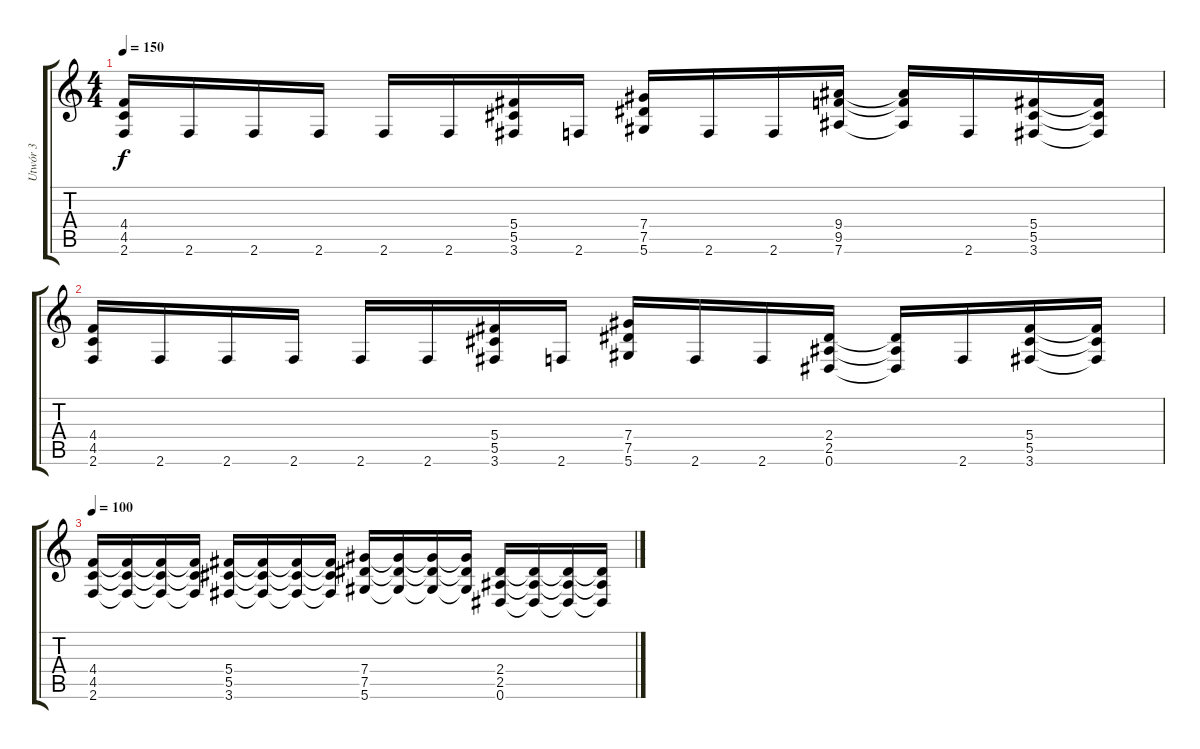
\track ("Utwór 3" "Utwór 3") {instrument distortionguitar}
\staff {score tabs}
\tuning (Eb4 Bb3 Gb3 Db3 Ab2 Eb2) {hide}
\ts (4 4)
\tempo 150
\clef g2
\ks c
(4.4 4.5 2.6).16{dy f} 2.6.16 2.6.16 2.6.16 2.6.16 2.6.16 (5.4 5.5 3.6).16 2.6.16 (7.4 7.5 5.6).16 2.6.16 2.6.16 (9.4 9.5 7.6).16 (9.4{t} 9.5{t} 7.6{t}).16 2.6.16 (5.4 5.5 3.6).16 (5.4{t} 5.5{t} 3.6{t}).16 |
(4.4 4.5 2.6).16 2.6.16 2.6.16 2.6.16 2.6.16 2.6.16 (5.4 5.5 3.6).16 2.6.16 (7.4 7.5 5.6).16 2.6.16 2.6.16 (2.4 2.5 0.6).16 (2.4{t} 2.5{t} 0.6{t}).16 2.6.16 (5.4 5.5 3.6).16 (5.4{t} 5.5{t} 3.6{t}).16 |
\tempo 100
(4.4 4.5 2.6).16 (4.4{t} 4.5{t} 2.6{t}).16 (4.4{t} 4.5{t} 2.6{t}).16 (4.4{t} 4.5{t} 2.6{t}).16 (5.4 5.5 3.6).16 (5.4{t} 5.5{t} 3.6{t}).16 (5.4{t} 5.5{t} 3.6{t}).16 (5.4{t} 5.5{t} 3.6{t}).16 (7.4 7.5 5.6).16 (7.4{t} 7.5{t} 5.6{t}).16 (7.4{t} 7.5{t} 5.6{t}).16 (7.4{t} 7.5{t} 5.6{t}).16 (2.4 2.5 0.6).16 (2.4{t} 2.5{t} 0.6{t}).16 (2.4{t} 2.5{t} 0.6{t}).16 (2.4{t} 2.5{t} 0.6{t}).16
